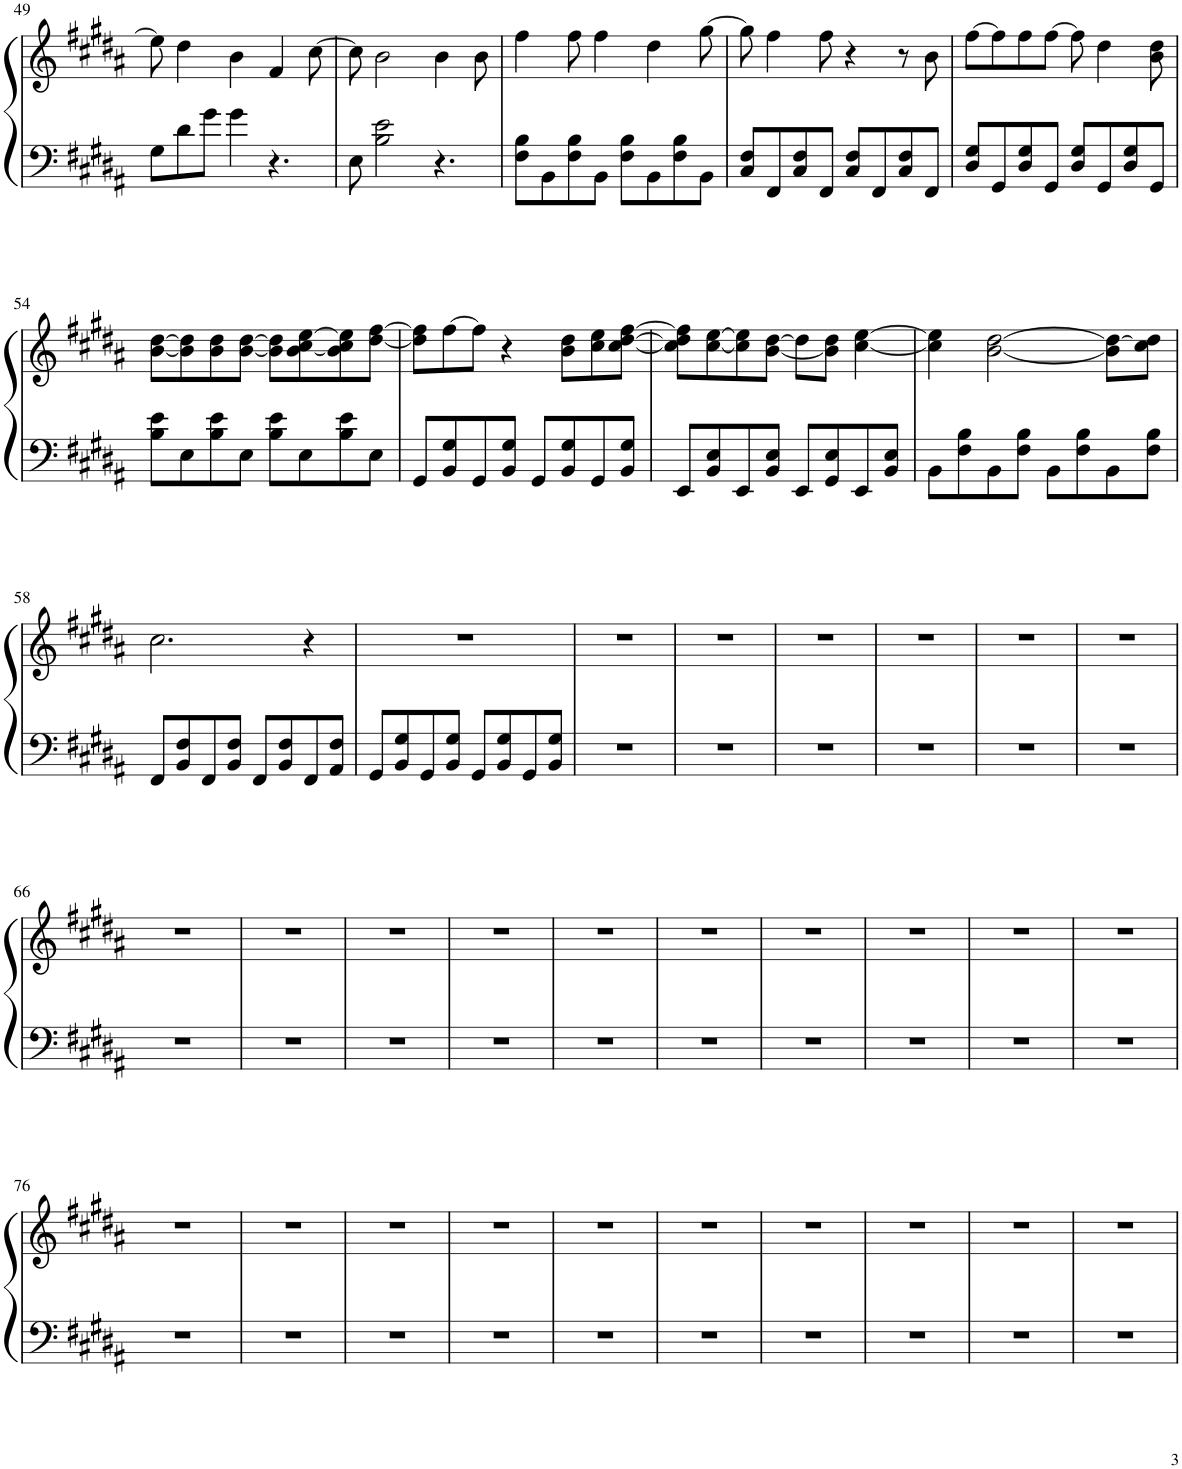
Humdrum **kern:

**kern	**kern
*part1	*part1
*staff2	*staff1
*I"Piano	*
*I'Pno.	*
!!LO:PB:g=z
*clefF4	*clefG2
*k[f#c#g#d#a#]	*k[f#c#g#d#a#]
*M4/4	*M4/4
=49	=49
8G#\L	8ee\]
8d#\	4dd#\
8g#\J	.
4g#\	4b\
4.r	4f#/
.	[8cc#\
=50	=50
8E\	8cc#\]
2B\ 2e\	2b\
4.r	4b\
.	8b\
=51	=51
8F#\ 8B\L	4ff#\
8BB\	.
8F#\ 8B\	8ff#\
8BB\J	4ff#\
8F#\ 8B\L	.
8BB\	4dd#\
8F#\ 8B\	.
8BB\J	[8gg#\
=52	=52
8C#/ 8F#/L	8gg#\]
8FF#/	4ff#\
8C#/ 8F#/	.
8FF#/J	8ff#\
8C#/ 8F#/L	4r
8FF#/	.
8C#/ 8F#/	8r
8FF#/J	8b\
=53	=53
8D#/ 8G#/L	[8ff#\L
8GG#/	8ff#\]
8D#/ 8G#/	8ff#\
8GG#/J	[8ff#\J
8D#/ 8G#/L	8ff#\]
8GG#/	4dd#\
8D#/ 8G#/	.
8GG#/J	8b\ 8dd#\
!!LO:LB:g=z
=54	=54
8B\ 8e\L	[8b\ [8dd#\L
8E\	8b\] 8dd#\]
8B\ 8e\	8b\ 8dd#\
8E\J	[8b\ [8dd#\J
8B\ 8e\L	8b\] 8dd#\]L
8E\	[8b\ 8cc#\ [8ee\
8B\ 8e\	8b\] 8cc#\ 8ee\]
8E\J	[8dd#\ [8ff#\J
=55	=55
8GG#/L	8dd#\] 8ff#\]L
8BB/ 8G#/	[8ff#\
8GG#/	8ff#\J]
8BB/ 8G#/J	4r
8GG#/L	.
8BB/ 8G#/	8b\ 8dd#\L
8GG#/	8cc#\ 8ee\
8BB/ 8G#/J	[8cc#\ [8dd#\ [8ff#\J
=56	=56
8EE/L	8cc#\] 8dd#\] 8ff#\]L
8BB/ 8E/	[8cc#\ [8ee\
8EE/	8cc#\] 8ee\]
8BB/ 8E/J	[8b\ [8dd#\J
8EE/L	8dd#\L]
8GG#/ 8E/	8b\] 8dd#\J
8EE/	[4cc#\ [4ee\
8BB/ 8E/J	.
=57	=57
8BB\L	4cc#\] 4ee\]
8F#\ 8B\	.
8BB\	[2b\ [2dd#\
8F#\ 8B\J	.
8BB\L	.
8F#\ 8B\	.
8BB\	8b\] 8dd#\_L
8F#\ 8B\J	8cc#\ 8dd#\]J
!!LO:LB:g=z
=58	=58
8FF#/L	2.cc#\
8BB/ 8F#/	.
8FF#/	.
8BB/ 8F#/J	.
8FF#/L	.
8BB/ 8F#/	.
8FF#/	4r
8AA#/ 8F#/J	.
=59	=59
8GG#/L	1r
8BB/ 8G#/	.
8GG#/	.
8BB/ 8G#/J	.
8GG#/L	.
8BB/ 8G#/	.
8GG#/	.
8BB/ 8G#/J	.
=60	=60
1r	1r
=61	=61
1r	1r
=62	=62
1r	1r
=63	=63
1r	1r
=64	=64
1r	1r
=65	=65
1r	1r
!!LO:LB:g=z
=66	=66
1r	1r
=67	=67
1r	1r
=68	=68
1r	1r
=69	=69
1r	1r
=70	=70
1r	1r
=71	=71
1r	1r
=72	=72
1r	1r
=73	=73
1r	1r
=74	=74
1r	1r
=75	=75
1r	1r
!!LO:LB:g=z
=76	=76
1r	1r
=77	=77
1r	1r
=78	=78
1r	1r
=79	=79
1r	1r
=80	=80
1r	1r
=81	=81
1r	1r
=82	=82
1r	1r
=83	=83
1r	1r
=84	=84
1r	1r
=85	=85
1r	1r
=	=
*-	*-
